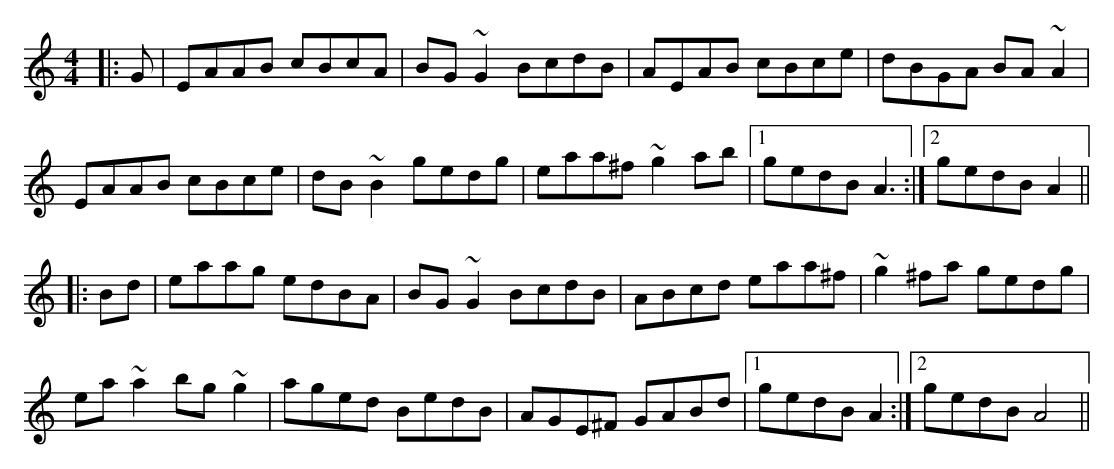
X:1
M:4/4
K:Amin
|:G|EAAB cBcA|BG ~G2 BcdB|AEAB cBce|dBGA BA ~A2|
EAAB cBce|dB ~B2 gedg|eaa^f ~g2 ab|1 gedB A3:|2 gedB A2||
|:Bd|eaag edBA|BG~G2 BcdB|ABcd eaa^f|~g2 ^fa gedg|
ea ~a2 bg ~g2|aged BedB|AGE^F GABd|1 gedB A2:|2 gedB A4||
